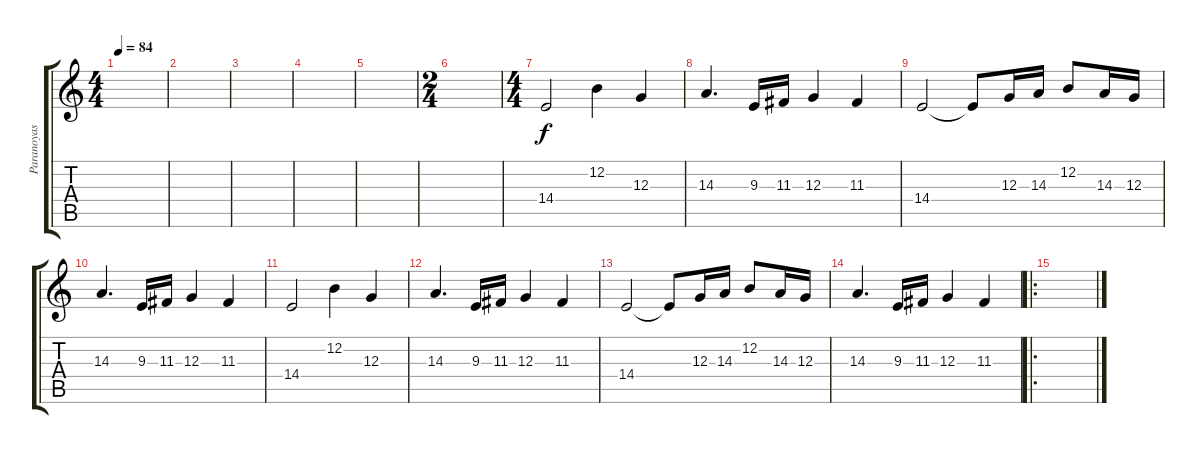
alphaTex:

\track ("Paranoyas de fondo" "Paranoyas ") {instrument stringensemble1}
\staff {score tabs}
\tuning (E4 B3 G3 D3 A2 E2) {hide}
\ts (4 4)
\tempo 84
\clef g2
\ks c
|
|
|
|
|
\ts (2 4)
|
\ts (4 4)
14.4.2 12.2.4 12.3.4 |
14.3.4{d} 9.3.16 11.3.16 12.3.4 11.3.4 |
14.4.2 14.4{t}.8 12.3.16 14.3.16 12.2.8 14.3.16 12.3.16 |
14.3.4{d} 9.3.16 11.3.16 12.3.4 11.3.4 |
14.4.2 12.2.4 12.3.4 |
14.3.4{d} 9.3.16 11.3.16 12.3.4 11.3.4 |
14.4.2 14.4{t}.8 12.3.16 14.3.16 12.2.8 14.3.16 12.3.16 |
14.3.4{d} 9.3.16 11.3.16 12.3.4 11.3.4 |
\ro
